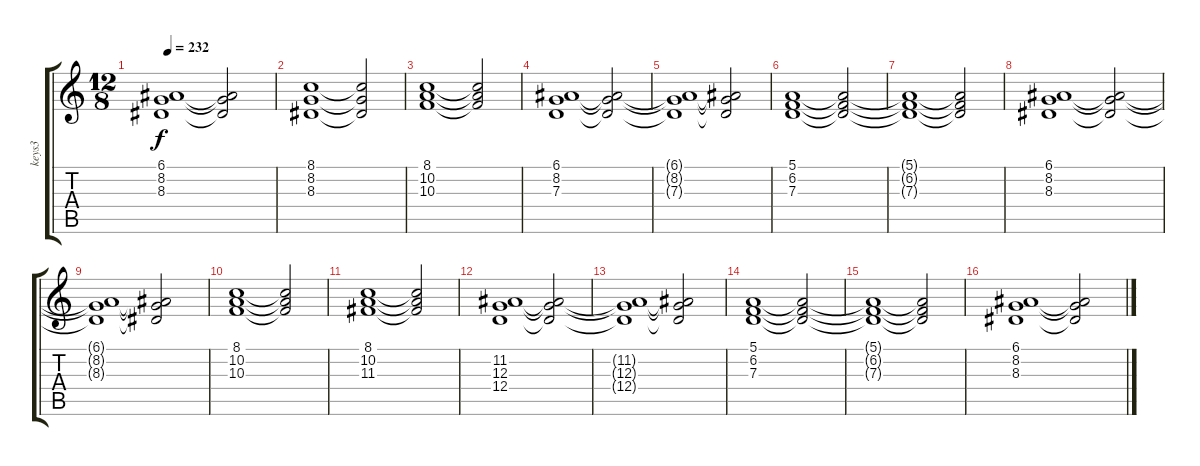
\track ("keys3" "keys3") {instrument drawbarorgan}
\staff {score tabs}
\tuning (E4 B3 G3 D3 A2 E2) {hide}
\ts (12 8)
\tempo 232
\clef g2
\ks c
(6.1{t} 8.2{t} 8.3{t}).1{dy f} (6.1{t} 8.2{t} 8.3{t}).2 |
(8.1 8.2 8.3).1 (8.1{t} 8.2{t} 8.3{t}).2 |
(8.1 10.2 10.3).1 (8.1{t} 10.2{t} 10.3{t}).2 |
(6.1 8.2 7.3).1 (6.1{t} 8.2{t} 7.3{t}).2 |
(6.1{t} 8.2{t} 7.3{t}).1 (6.1{t} 8.2{t} 7.3{t}).2 |
(5.1 6.2 7.3).1 (5.1{t} 6.2{t} 7.3{t}).2 |
(5.1{t} 6.2{t} 7.3{t}).1 (5.1{t} 6.2{t} 7.3{t}).2 |
(6.1 8.2 8.3).1 (6.1{t} 8.2{t} 8.3{t}).2 |
(6.1{t} 8.2{t} 8.3{t}).1 (6.1{t} 8.2{t} 8.3{t}).2 |
(8.1 10.2 10.3).1 (8.1{t} 10.2{t} 10.3{t}).2 |
(8.1 10.2 11.3).1 (8.1{t} 10.2{t} 11.3{t}).2 |
(11.2 12.3 12.4).1 (11.2{t} 12.3{t} 12.4{t}).2 |
(11.2{t} 12.3{t} 12.4{t}).1 (11.2{t} 12.3{t} 12.4{t}).2 |
(5.1 6.2 7.3).1 (5.1{t} 6.2{t} 7.3{t}).2 |
(5.1{t} 6.2{t} 7.3{t}).1 (5.1{t} 6.2{t} 7.3{t}).2 |
(6.1 8.2 8.3).1 (6.1{t} 8.2{t} 8.3{t}).2
